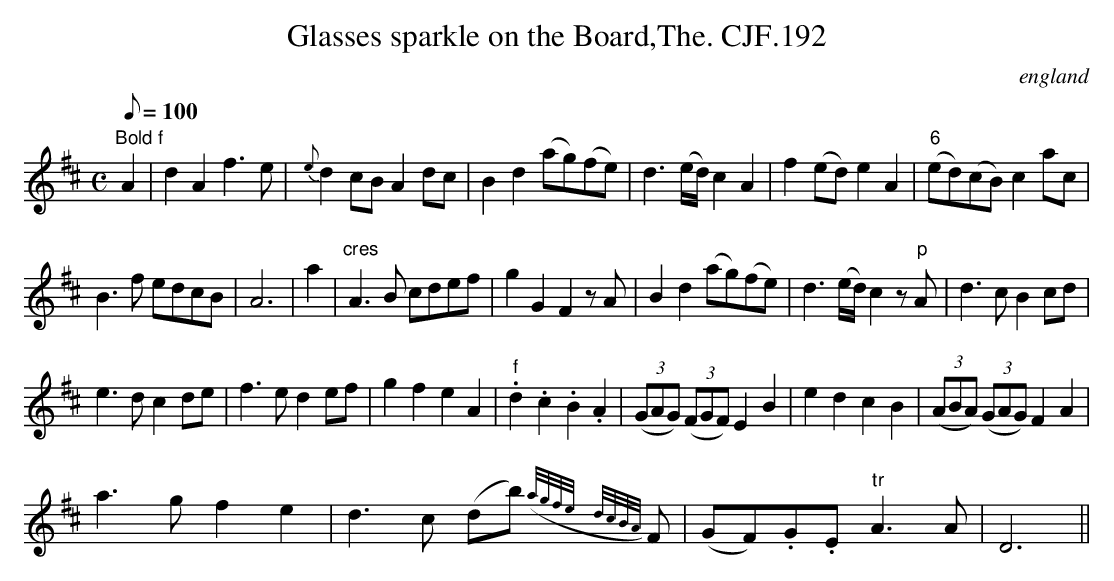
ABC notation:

X:1
T:Glasses sparkle on the Board,The. CJF.192
O:england
M:C
L:1/8
Q:100
K:D
"Bold f"A2|d2A2f3e|{e}d2cBA2dc|B2d2(ag)(fe)|\
d3(e/d/)c2A2|f2(ed)e2A2|"6"(ed)(cB)c2ac|
B3f edcB|A6|a2|"cres"A3B cdef|g2G2F2zA|\
B2d2(ag)(fe)|d3(e/d/)c2z"p"A|d3cB2cd|
e3dc2de|f3ed2ef|g2f2he2A2|"f".d2.c2.B2.A2|\
((3GAG) ((3FGF)E2B2|e2d2c2B2|((3ABA) ((3GAG)F2A2|
a3gf2e2|d3c (dhb) ({a/g/f/e/}{d/c/B/A/)} F|(GF).G.E"tr"A3A|D6||
